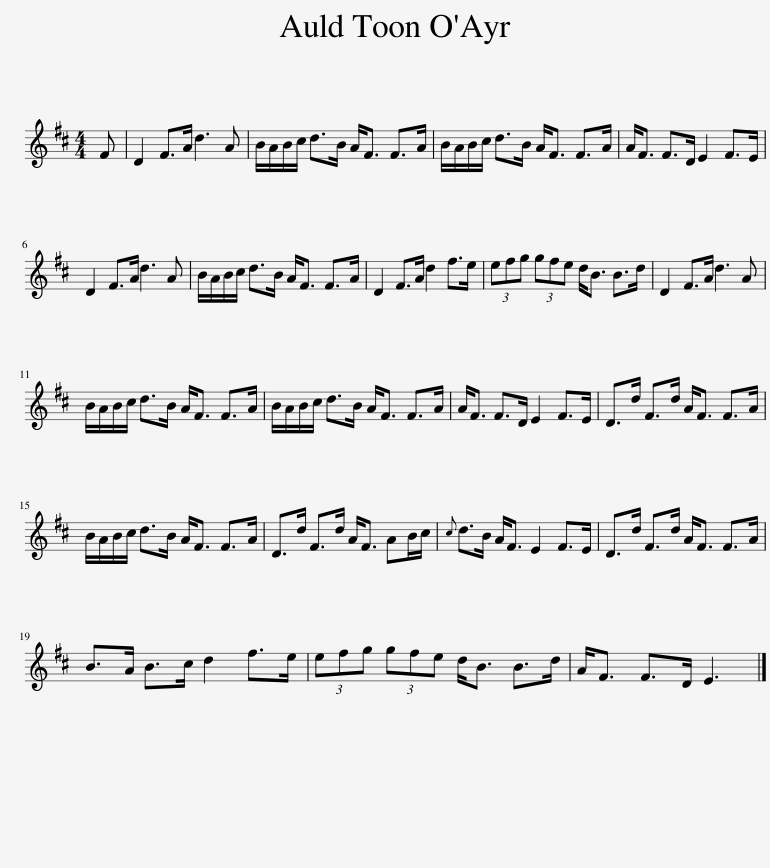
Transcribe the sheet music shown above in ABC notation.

X:1
L:1/8
M:4/4
I:linebreak $
K:D
V:1 treble
V:1
 F | D2 F>A d3 A | B/A/B/c/ d>B A<F F>A | B/A/B/c/ d>B A<F F>A | A<F F>D E2 F>E |$ %5
 D2 F>A d3 A | B/A/B/c/ d>B A<F F>A | D2 F>A d2 f>e | (3efg (3gfe d<B B>d | D2 F>A d3 A |$ %10
 B/A/B/c/ d>B A<F F>A | B/A/B/c/ d>B A<F F>A | A<F F>D E2 F>E | D>d F>d A<F F>A |$ B/A/B/c/ d>B A<F F>A | %15
 D>d F>d A<F AB/c/ |{c} d>B A<F E2 F>E | D>d F>d A<F F>A |$ B>A B>c d2 f>e | (3efg (3gfe d<B B>d | %20
 A<F F>D E3 |] %21
